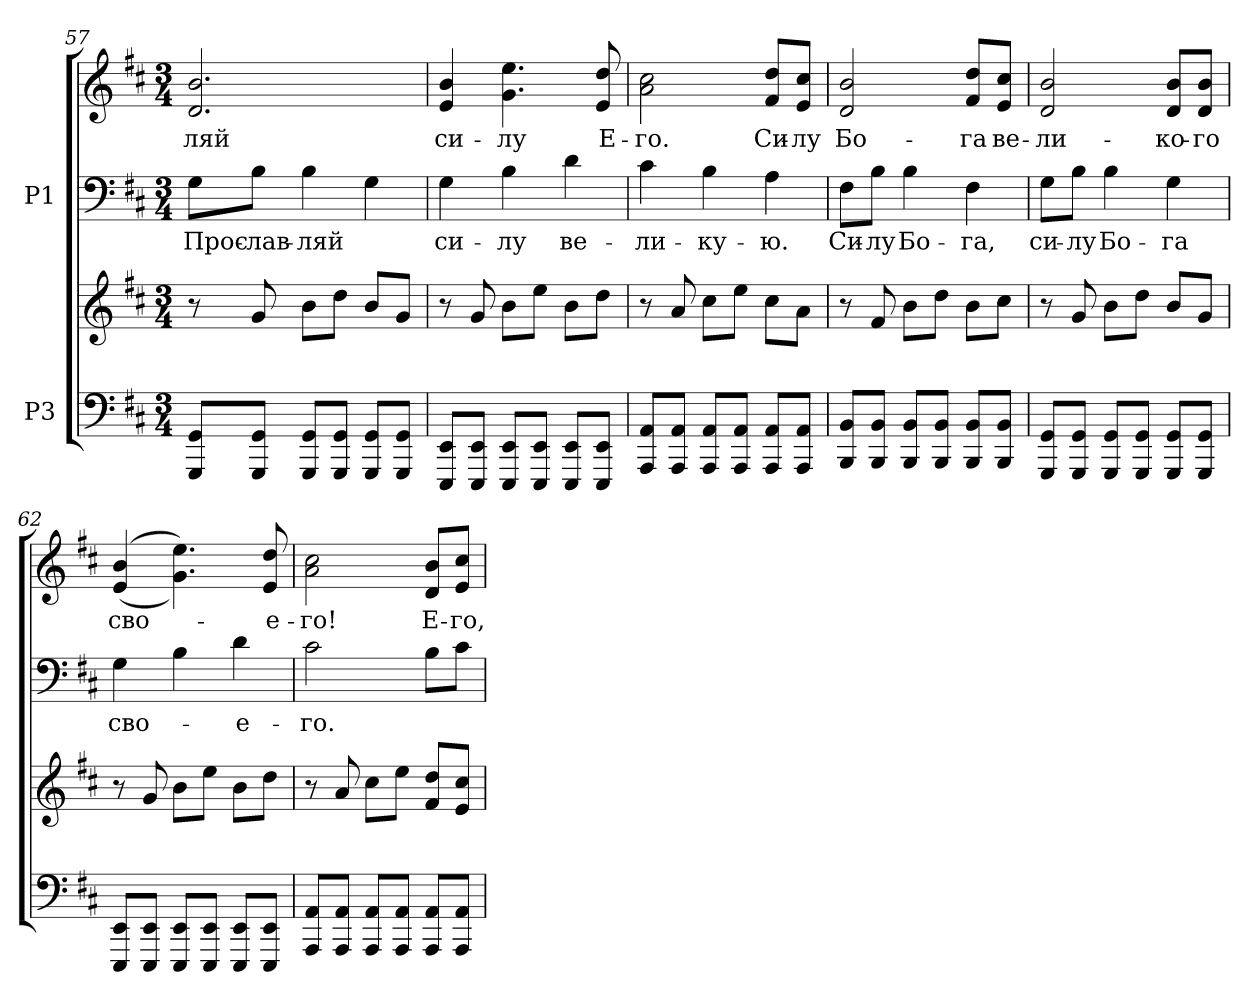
**kern	**kern	**kern	**text	**kern	**text
*part2	*part2	*part1	*part1	*part1	*part1
*staff4	*staff3	*staff2	*staff2	*staff1	*staff1
*I"P3	*	*I"P1	*	*	*
*clefF4	*clefG2	*clefF4	*	*clefG2	*
*k[f#c#]	*k[f#c#]	*k[f#c#]	*	*k[f#c#]	*
*D:	*D:	*D:	*	*D:	*
*M3/4	*M3/4	*M3/4	*	*M3/4	*
=57	=57	=57	=57	=57	=57
!	!	!	!LO:LY:a:color=#000000	!	!
!	!	!	!	!	!LO:LY:b:color=#000000
8GGGi/ 8GGiL	8r	8Gi\L	Прос-	2.di/ 2.bi	-ляй
!	!	!	!LO:LY:a:color=#000000	!	!
8GGGi/ 8GGiJ	8gi/	8Bi\J	-лав-	.	.
!	!	!	!LO:LY:a:color=#000000	!	!
8GGGi/ 8GGiL	8bi\L	4Bi\	-ляй	.	.
8GGGi/ 8GGiJ	8ddi\J	.	.	.	.
8GGGi/ 8GGiL	8bi/L	4Gi\	.	.	.
8GGGi/ 8GGiJ	8gi/J	.	.	.	.
=58	=58	=58	=58	=58	=58
!	!	!	!LO:LY:a:color=#000000	!	!
!	!	!	!	!	!LO:LY:b:color=#000000
8EEEi/ 8EEiL	8r	4Gi\	си-	4ei/ 4bi	си-
8EEEi/ 8EEiJ	8gi/	.	.	.	.
!	!	!	!LO:LY:a:color=#000000	!	!
!	!	!	!	!	!LO:LY:b:color=#000000
8EEEi/ 8EEiL	8bi\L	4Bi\	-лу	4.gi\ 4.eei	-лу
8EEEi/ 8EEiJ	8eei\J	.	.	.	.
!	!	!	!LO:LY:a:color=#000000	!	!
8EEEi/ 8EEiL	8bi\L	4di\	ве-	.	.
!	!	!	!	!	!LO:LY:b:color=#000000
8EEEi/ 8EEiJ	8ddi\J	.	.	8ei/ 8ddi	Е-
=59	=59	=59	=59	=59	=59
!	!	!	!LO:LY:a:color=#000000	!	!
!	!	!	!	!	!LO:LY:b:color=#000000
8AAAi/ 8AAiL	8r	4c#i\	-ли-	2ai\ 2cc#i	-го.
8AAAi/ 8AAiJ	8ai/	.	.	.	.
!	!	!	!LO:LY:a:color=#000000	!	!
8AAAi/ 8AAiL	8cc#i\L	4Bi\	-ку-	.	.
8AAAi/ 8AAiJ	8eei\J	.	.	.	.
!	!	!	!LO:LY:a:color=#000000	!	!
!	!	!	!	!	!LO:LY:b:color=#000000
8AAAi/ 8AAiL	8cc#i\L	4Ai\	-ю.	8f#i/ 8ddiL	Си-
!	!	!	!	!	!LO:LY:b:color=#000000
8AAAi/ 8AAiJ	8ai\J	.	.	8ei/ 8cc#iJ	-лу
!!LO:LB:g=z
=60	=60	=60	=60	=60	=60
!	!	!	!LO:LY:a:color=#000000	!	!
!	!	!	!	!	!LO:LY:b:color=#000000
8BBBi/ 8BBiL	8r	8F#i\L	Си-	2di/ 2bi	Бо-
!	!	!	!LO:LY:a:color=#000000	!	!
8BBBi/ 8BBiJ	8f#i/	8Bi\J	-лу	.	.
!	!	!	!LO:LY:a:color=#000000	!	!
8BBBi/ 8BBiL	8bi\L	4Bi\	Бо-	.	.
8BBBi/ 8BBiJ	8ddi\J	.	.	.	.
!	!	!	!LO:LY:a:color=#000000	!	!
!	!	!	!	!	!LO:LY:b:color=#000000
8BBBi/ 8BBiL	8bi\L	4F#i\	-га,	8f#i/ 8ddiL	-га
!	!	!	!	!	!LO:LY:b:color=#000000
8BBBi/ 8BBiJ	8cc#i\J	.	.	8ei/ 8cc#iJ	ве-
=61	=61	=61	=61	=61	=61
!	!	!	!LO:LY:a:color=#000000	!	!
!	!	!	!	!	!LO:LY:b:color=#000000
8GGGi/ 8GGiL	8r	8Gi\L	си-	2di/ 2bi	-ли-
!	!	!	!LO:LY:a:color=#000000	!	!
8GGGi/ 8GGiJ	8gi/	8Bi\J	-лу	.	.
!	!	!	!LO:LY:a:color=#000000	!	!
8GGGi/ 8GGiL	8bi\L	4Bi\	Бо-	.	.
8GGGi/ 8GGiJ	8ddi\J	.	.	.	.
!	!	!	!LO:LY:a:color=#000000	!	!
!	!	!	!	!	!LO:LY:b:color=#000000
8GGGi/ 8GGiL	8bi/L	4Gi\	-га	8di/ 8biL	-ко-
!	!	!	!	!	!LO:LY:b:color=#000000
8GGGi/ 8GGiJ	8gi/J	.	.	8di/ 8biJ	-го
=62	=62	=62	=62	=62	=62
!	!	!	!LO:LY:a:color=#000000	!	!
!	!	!	!	!	!LO:LY:b:color=#000000
8EEEi/ 8EEiL	8r	4Gi\	сво-	((4ei/ 4bi	сво-
8EEEi/ 8EEiJ	8gi/	.	.	.	.
8EEEi/ 8EEiL	8bi\L	4Bi\	.	4.gi\ 4.eei))	.
8EEEi/ 8EEiJ	8eei\J	.	.	.	.
!	!	!	!LO:LY:a:color=#000000	!	!
8EEEi/ 8EEiL	8bi\L	4di\	-е-	.	.
!	!	!	!	!	!LO:LY:b:color=#000000
8EEEi/ 8EEiJ	8ddi\J	.	.	8ei/ 8ddi	-е-
=63	=63	=63	=63	=63	=63
!	!	!	!LO:LY:a:color=#000000	!	!
!	!	!	!	!	!LO:LY:b:color=#000000
8AAAi/ 8AAiL	8r	2c#i\	-го.	2ai\ 2cc#i	-го!
8AAAi/ 8AAiJ	8ai/	.	.	.	.
8AAAi/ 8AAiL	8cc#i\L	.	.	.	.
8AAAi/ 8AAiJ	8eei\J	.	.	.	.
!	!	!	!	!	!LO:LY:b:color=#000000
8AAAi/ 8AAiL	8f#i/ 8ddiL	8Bi\L	.	8di/ 8biL	Е-
!	!	!	!	!	!LO:LY:b:color=#000000
8AAAi/ 8AAiJ	8ei/ 8cc#iJ	8c#i\J	.	8ei/ 8cc#iJ	-го,-
=	=	=	=	=	=
*-	*-	*-	*-	*-	*-
